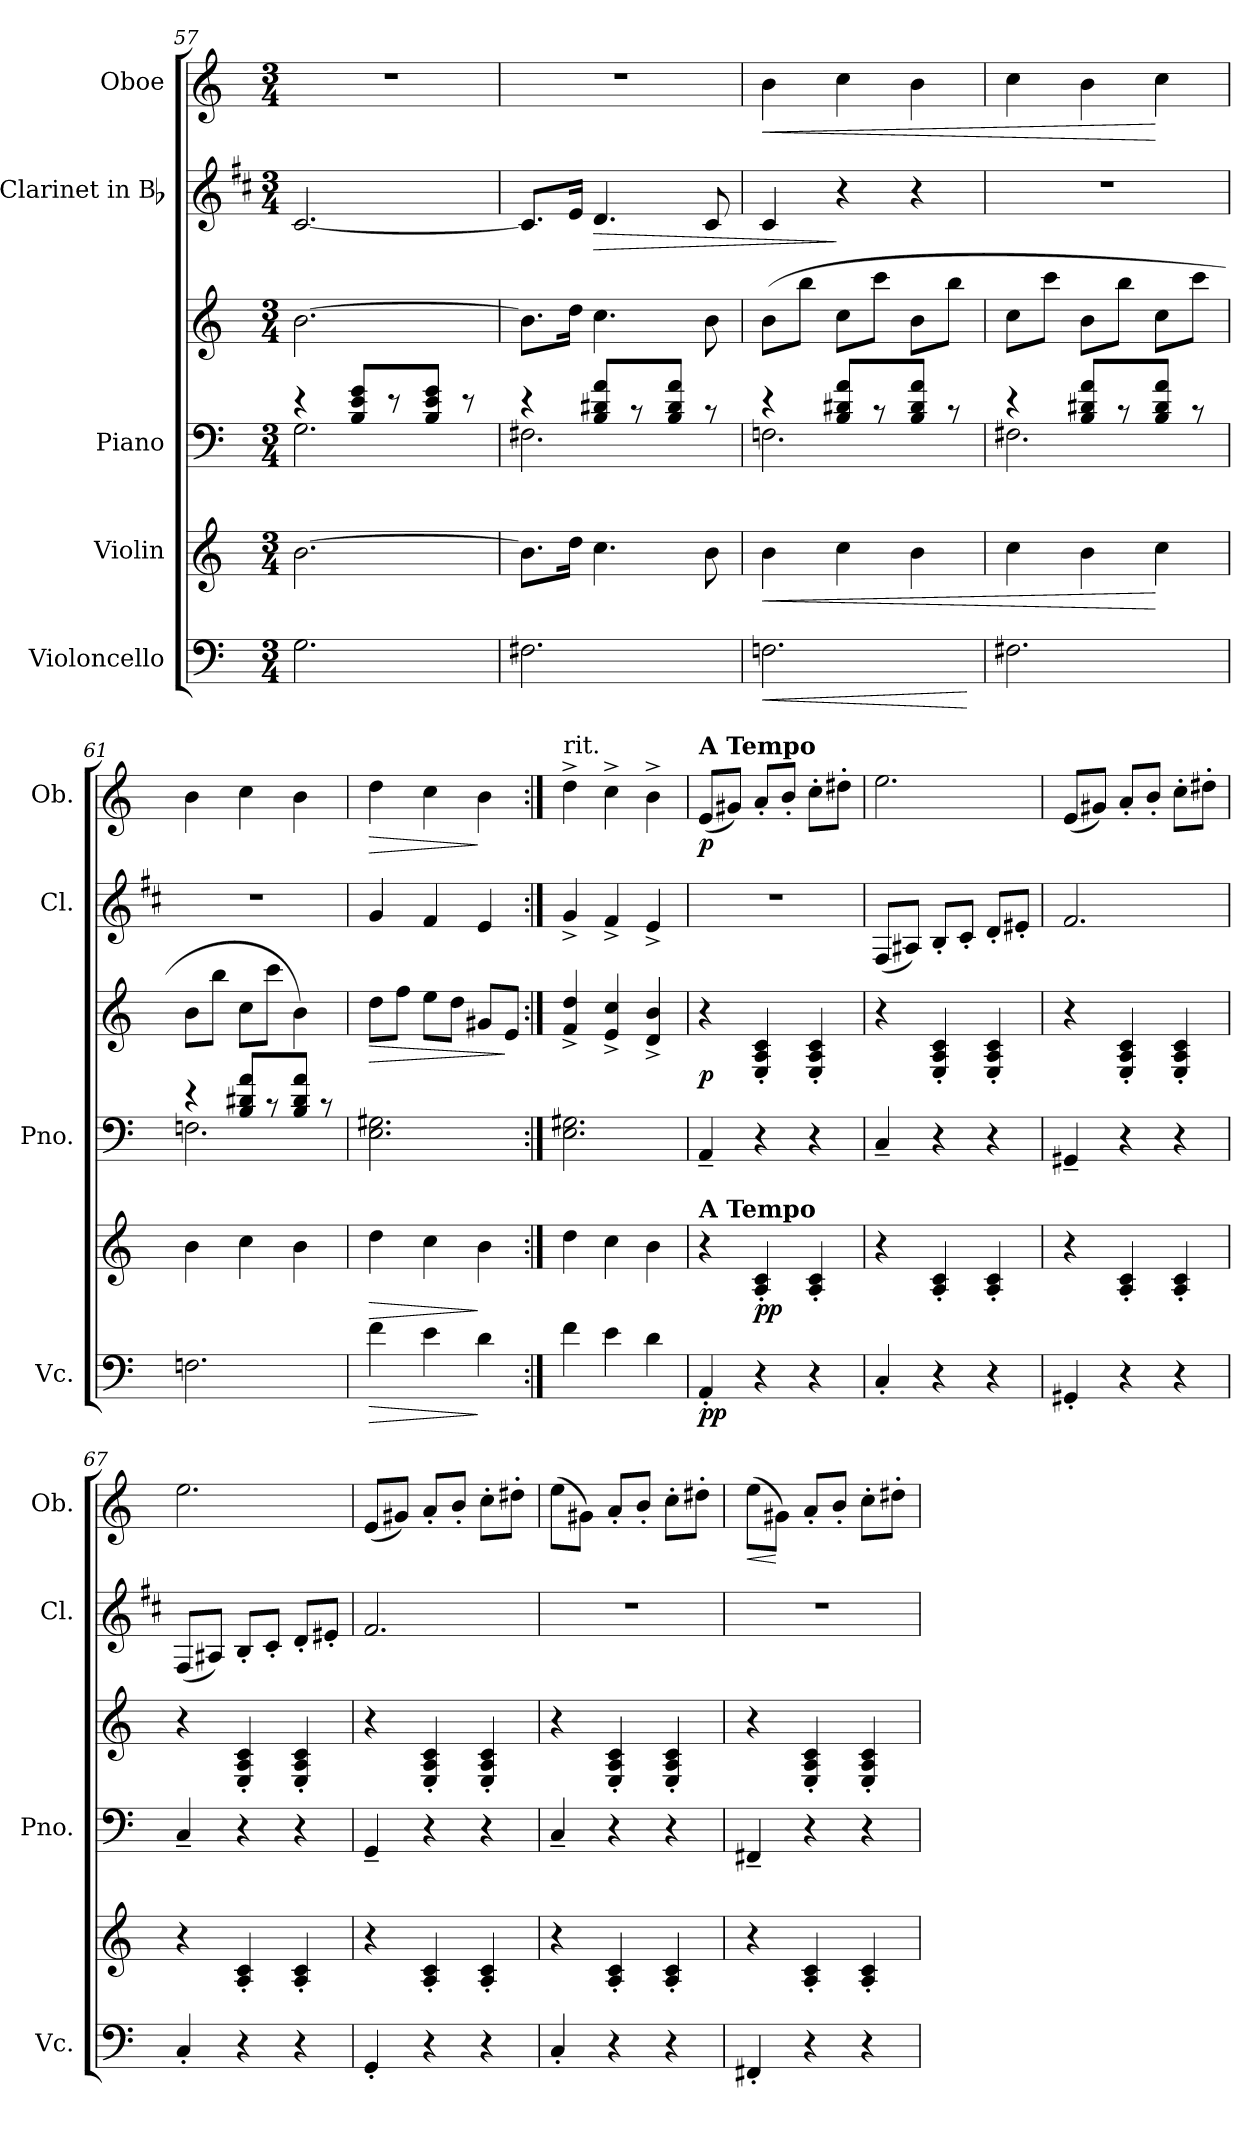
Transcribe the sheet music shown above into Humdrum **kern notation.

**kern	**dynam	**kern	**dynam	**kern	**kern	**dynam	**kern	**dynam	**kern	**dynam
*part5	*part5	*part4	*part4	*part3	*part3	*part3	*part2	*part2	*part1	*part1
*staff6	*staff6	*staff5	*staff5	*staff4	*staff3	*staff3/4	*staff2	*staff2	*staff1	*staff1
*I"Violoncello	*	*I"Violin	*	*I"Piano	*	*	*I"Clarinet in Bb	*	*I"Oboe	*
*I'Vc.	*	*	*	*I'Pno.	*	*	*I'Cl.	*	*I'Ob.	*
!!LO:PB:g=z
*clefF4	*	*clefG2	*	*clefF4	*clefG2	*	*clefG2	*	*clefG2	*
*	*	*	*	*	*	*	*ITrd1c2	*	*	*
*k[]	*	*k[]	*	*k[]	*k[]	*	*k[]	*	*k[]	*
*a:	*	*a:	*	*a:	*a:	*	*a:	*	*a:	*
*M3/4	*	*M3/4	*	*M3/4	*M3/4	*	*M3/4	*	*M3/4	*
=57	=57	=57	=57	=57	=57	=57	=57	=57	=57	=57
*	*	*	*	*^	*	*	*	*	*	*
!	!	!	!	!	!	!	!	!	!	!LO:N:vis=1	!
2.Gi\	.	[2.bi\	.	4r	2.Gi\	[2.bi\	.	[2.Bi/	.	2.r	.
.	.	.	.	8Bi/ 8ei 8giL	.	.	.	.	.	.	.
.	.	.	.	8r	.	.	.	.	.	.	.
.	.	.	.	8Bi/ 8ei 8giJ	.	.	.	.	.	.	.
.	.	.	.	8r	.	.	.	.	.	.	.
=58	=58	=58	=58	=58	=58	=58	=58	=58	=58	=58	=58
!	!	!	!	!	!	!	!	!	!	!LO:N:vis=1	!
2.F#Xi\	.	8.bi\L]	.	4r	2.F#Xi\	8.bi\L]	.	8.Bi/L]	.	2.r	.
.	.	16ddi\Jk	.	.	.	16ddi\Jk	.	16di/Jk	.	.	.
!	!	!	!	!	!	!	!	!	!LO:HP:b	!	!
.	.	4.cci\	.	8Bi/ 8d#Xi 8aiL	.	4.cci\	.	4.ci/	>	.	.
.	.	.	.	8r	.	.	.	.	.	.	.
.	.	.	.	8Bi/ 8d#i 8aiJ	.	.	.	.	.	.	.
.	.	8bi\	.	8r	.	8bi\	.	8Bi/	.	.	.
=59	=59	=59	=59	=59	=59	=59	=59	=59	=59	=59	=59
!	!LO:HP:b	!	!LO:HP:b	!	!	!	!	!	!	!	!LO:HP:b
2.Fni\	<	4bi\	<	4r	2.Fni\	(8bi\L	.	4Bi/	.	4bi\	<
.	.	.	.	.	.	8bbi\J	.	.	.	.	.
.	.	4cci\	.	8Bi/ 8d#Xi 8aiL	.	8cci\L	.	4r	]	4cci\	.
.	.	.	.	8r	.	8ccci\J	.	.	.	.	.
.	.	4bi\	.	8Bi/ 8d#i 8aiJ	.	8bi\L	.	4r	.	4bi\	.
.	.	.	.	8r	.	8bbi\J	.	.	.	.	.
*	*	*	*	*v	*v	*	*	*	*	*	*
.	[	.	.	.	.	.	.	.	.	.
=60	=60	=60	=60	=60	=60	=60	=60	=60	=60	=60
*	*	*	*	*^	*	*	*	*	*	*
!	!	!	!	!	!	!	!	!LO:N:vis=1	!	!	!
2.F#Xi\	.	4cci\	.	4r	2.F#Xi\	8cci\L	.	2.r	.	4cci\	.
.	.	.	.	.	.	8ccci\J	.	.	.	.	.
.	.	4bi\	.	8Bi/ 8d#Xi 8aiL	.	8bi\L	.	.	.	4bi\	.
.	.	.	.	8r	.	8bbi\J	.	.	.	.	.
.	.	4cci\	[	8Bi/ 8d#i 8aiJ	.	8cci\L	.	.	.	4cci\	[
.	.	.	.	8r	.	8ccci\J	.	.	.	.	.
=61	=61	=61	=61	=61	=61	=61	=61	=61	=61	=61	=61
!	!	!	!	!	!	!	!	!LO:N:vis=1	!	!	!
2.Fni\	.	4bi\	.	4r	2.Fni\	8bi\L	.	2.r	.	4bi\	.
.	.	.	.	.	.	8bbi\J	.	.	.	.	.
.	.	4cci\	.	8Bi/ 8d#Xi 8aiL	.	8cci\L	.	.	.	4cci\	.
.	.	.	.	8r	.	8ccci\J	.	.	.	.	.
.	.	4bi\	.	8Bi/ 8d#i 8aiJ	.	4bi\)	.	.	.	4bi\	.
.	.	.	.	8r	.	.	.	.	.	.	.
*	*	*	*	*v	*v	*	*	*	*	*	*
=62	=62	=62	=62	=62	=62	=62	=62	=62	=62	=62
!	!LO:HP:b	!	!LO:HP:b	!	!	!LO:HP:b	!	!	!	!LO:HP:b
4fi\	>	4ddi\	>	2.Ei\ 2.G#Xi	8ddi\L	>	4fi/	.	4ddi\	>
.	.	.	.	.	8ffi\J	.	.	.	.	.
4ei\	.	4cci\	.	.	8eei\L	.	4ei/	.	4cci\	.
.	.	.	.	.	8ddi\J	.	.	.	.	.
4di\	]	4bi\	]	.	8g#Xi/L	.	4di/	.	4bi\	]
.	.	.	.	.	8ei/J	]	.	.	.	.
=63:|!	=63:|!	=63:|!	=63:|!	=63:|!	=63:|!	=63:|!	=63:|!	=63:|!	=63:|!	=63:|!
!	!	!	!	!	!	!	!	!	!LO:TX:t=rit.	!
4fi\	.	4ddi\	.	2.Ei\ 2.G#Xi	4fi/^ 4ddi^	.	4f^i/	.	4dd^i\	.
4ei\	.	4cci\	.	.	4ei/^ 4cci^	.	4e^i/	.	4cc^i\	.
4di\	.	4bi\	.	.	4di/^ 4bi^	.	4d^i/	.	4b^i\	.
=64	=64	=64	=64	=64	=64	=64	=64	=64	=64	=64
!	!	!	!	!	!	!	!	!	!LO:TX:a:B:t=A Tempo	!
!	!	!LO:TX:a:B:t=A Tempo	!	!	!	!	!	!	!	!
!	!	!	!	!	!	!	!LO:N:vis=1	!	!	!
4AA'i/	pp	4r	.	4AA~i/	4r	p	2.r	.	(8ei/L	p
.	.	.	.	.	.	.	.	.	8g#Xi/J)	.
4r	.	4Ai/' 4ci'	pp	4r	4Ei/' 4Ai' 4ci'	.	.	.	8a'i/L	.
.	.	.	.	.	.	.	.	.	8b'i/J	.
4r	.	4Ai/' 4ci'	.	4r	4Ei/' 4Ai' 4ci'	.	.	.	8cc'i\L	.
.	.	.	.	.	.	.	.	.	8dd#X'i\J	.
=65	=65	=65	=65	=65	=65	=65	=65	=65	=65	=65
4C'i/	.	4r	.	4C~i/	4r	.	(8Ei/L	.	2.eei\	.
.	.	.	.	.	.	.	8G#Xi/J)	.	.	.
4r	.	4Ai/' 4ci'	.	4r	4Ei/' 4Ai' 4ci'	.	8A'i/L	.	.	.
.	.	.	.	.	.	.	8B'i/J	.	.	.
4r	.	4Ai/' 4ci'	.	4r	4Ei/' 4Ai' 4ci'	.	8c'i/L	.	.	.
.	.	.	.	.	.	.	8d#X'i/J	.	.	.
!!LO:LB:g=z
=66	=66	=66	=66	=66	=66	=66	=66	=66	=66	=66
4GG#X'i/	.	4r	.	4GG#X~i/	4r	.	2.ei/	.	(8ei/L	.
.	.	.	.	.	.	.	.	.	8g#Xi/J)	.
4r	.	4Ai/' 4ci'	.	4r	4Ei/' 4Ai' 4ci'	.	.	.	8a'i/L	.
.	.	.	.	.	.	.	.	.	8b'i/J	.
4r	.	4Ai/' 4ci'	.	4r	4Ei/' 4Ai' 4ci'	.	.	.	8cc'i\L	.
.	.	.	.	.	.	.	.	.	8dd#X'i\J	.
=67	=67	=67	=67	=67	=67	=67	=67	=67	=67	=67
4C'i/	.	4r	.	4C~i/	4r	.	(8Ei/L	.	2.eei\	.
.	.	.	.	.	.	.	8G#Xi/J)	.	.	.
4r	.	4Ai/' 4ci'	.	4r	4Ei/' 4Ai' 4ci'	.	8A'i/L	.	.	.
.	.	.	.	.	.	.	8B'i/J	.	.	.
4r	.	4Ai/' 4ci'	.	4r	4Ei/' 4Ai' 4ci'	.	8c'i/L	.	.	.
.	.	.	.	.	.	.	8d#X'i/J	.	.	.
=68	=68	=68	=68	=68	=68	=68	=68	=68	=68	=68
4GG'i/	.	4r	.	4GG~i/	4r	.	2.ei/	.	(8ei/L	.
.	.	.	.	.	.	.	.	.	8g#Xi/J)	.
4r	.	4Ai/' 4ci'	.	4r	4Ei/' 4Ai' 4ci'	.	.	.	8a'i/L	.
.	.	.	.	.	.	.	.	.	8b'i/J	.
4r	.	4Ai/' 4ci'	.	4r	4Ei/' 4Ai' 4ci'	.	.	.	8cc'i\L	.
.	.	.	.	.	.	.	.	.	8dd#X'i\J	.
=69	=69	=69	=69	=69	=69	=69	=69	=69	=69	=69
!	!	!	!	!	!	!	!LO:N:vis=1	!	!	!
4C'i/	.	4r	.	4C~i/	4r	.	2.r	.	(8eei\L	.
.	.	.	.	.	.	.	.	.	8g#Xi\J)	.
4r	.	4Ai/' 4ci'	.	4r	4Ei/' 4Ai' 4ci'	.	.	.	8a'i/L	.
.	.	.	.	.	.	.	.	.	8b'i/J	.
4r	.	4Ai/' 4ci'	.	4r	4Ei/' 4Ai' 4ci'	.	.	.	8cc'i\L	.
.	.	.	.	.	.	.	.	.	8dd#X'i\J	.
=70	=70	=70	=70	=70	=70	=70	=70	=70	=70	=70
!	!	!	!	!	!	!	!LO:N:vis=1	!	!	!LO:HP:b
4FF#X'i/	.	4r	.	4FF#X~i/	4r	.	2.r	.	(8eei\L	<
.	.	.	.	.	.	.	.	.	8g#Xi\J)	[
4r	.	4Ai/' 4ci'	.	4r	4Ei/' 4Ai' 4ci'	.	.	.	8a'i/L	.
.	.	.	.	.	.	.	.	.	8b'i/J	.
4r	.	4Ai/' 4ci'	.	4r	4Ei/' 4Ai' 4ci'	.	.	.	8cc'i\L	.
.	.	.	.	.	.	.	.	.	8dd#X'i\J	.
=	=	=	=	=	=	=	=	=	=	=
*-	*-	*-	*-	*-	*-	*-	*-	*-	*-	*-
